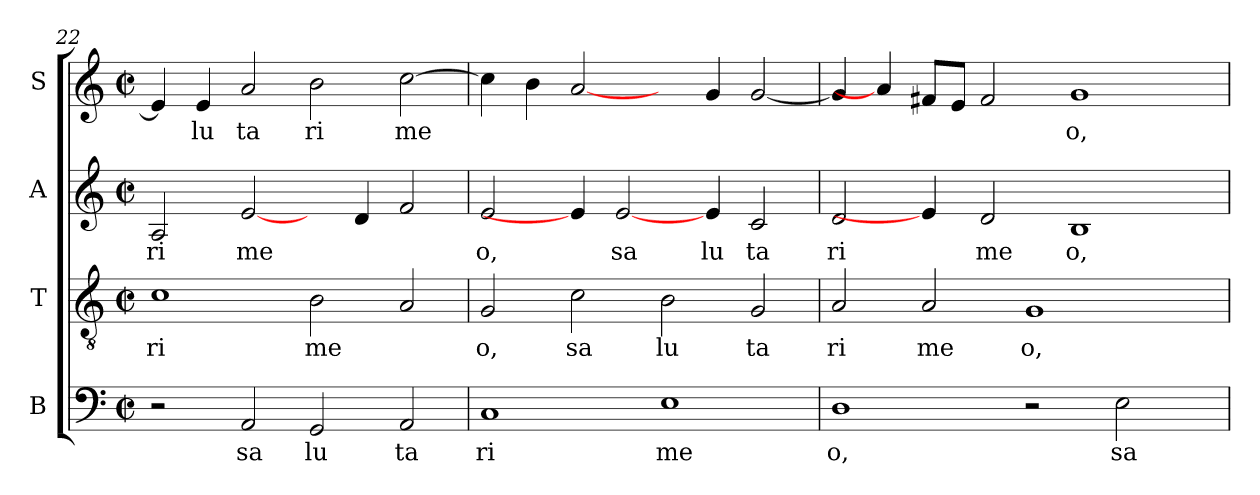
**kern	**text	**kern	**text	**kern	**text	**kern	**text
*part4	*part4	*part3	*part3	*part2	*part2	*part1	*part1
*staff4	*staff4	*staff3	*staff3	*staff2	*staff2	*staff1	*staff1
*I"B	*	*I"T	*	*I"A	*	*I"S	*
*I'B	*	*I'T	*	*I'A	*	*I'S	*
!!LO:PB:g=z
*clefF4	*	*clefGv2	*	*clefG2	*	*clefG2	*
*k[]	*	*k[]	*	*k[]	*	*k[]	*
*C:	*	*C:	*	*C:	*	*C:	*
*M2/2	*	*M2/2	*	*M2/2	*	*M2/2	*
*met(c|)	*	*met(c|)	*	*met(c|)	*	*met(c|)	*
=22	=22	=22	=22	=22	=22	=22	=22
!	!	!	!LO:LY:b:cj	!	!LO:LY:b:cj	!	!LO:LY:b:cj
2r	.	1c	ri	2A/	-ri	4e/]	.
!	!	!	!	!	!	!	!LO:LY:b:cj
.	.	.	.	.	.	4e/	lu
!	!LO:LY:b:cj	!	!	!	!LO:LY:b:cj	!	!LO:LY:b:cj
2AA/	sa	.	.	[2e/	me	2a/	ta
!	!LO:LY:b:cj	!	!LO:LY:b:cj	!	!	!	!LO:LY:b:cj
2GG/	lu	2B\	me	4ryy	.	2b\	ri
!	!	!	!	!	!LO:LY:b:cj	!	!
.	.	.	.	4d/	.	.	.
!	!LO:LY:b:cj	!	!LO:LY:b:cj	!	!LO:LY:b:cj	!	!LO:LY:b:cj
2AA/	ta	2A/	.	2f/	.	[>2cc\	me
=23	=23	=23	=23	=23	=23	=23	=23
!	!LO:LY:b:cj	!	!LO:LY:b:cj	!	!LO:LY:b:cj	!	!LO:LY:b:cj
1C	ri	2G/	o,	2e/	o,	4cc\]	.
!	!	!	!	!	!	!	!LO:LY:b:cj
.	.	.	.	.	.	4b\	.
!	!	!	!LO:LY:b:cj	!	!	!	!LO:LY:b:cj
.	.	2c\	sa	4e/]	.	[2a/	.
!	!	!	!	!	!LO:LY:b:cj	!	!
.	.	.	.	[2e/	sa	.	.
!	!LO:LY:b:cj	!	!LO:LY:b:cj	!	!	!	!
1E	me	2B\	lu	.	.	4ryy	.
!	!	!	!	!	!LO:LY:b:cj	!	!LO:LY:b:cj
.	.	.	.	4e/	lu	4g/	.
!	!	!	!LO:LY:b:cj	!	!LO:LY:b:cj	!	!LO:LY:b:cj
.	.	2G/	ta	2c/	ta	[<2g/	.
=24	=24	=24	=24	=24	=24	=24	=24
!	!LO:LY:b:cj	!	!LO:LY:b:cj	!	!LO:LY:b:cj	!	!LO:LY:b:cj
1D	o,	2A/	ri	2d/	ri	4g/]	.
.	.	.	.	.	.	4a/]	.
!	!	!	!LO:LY:b:cj	!	!	!	!LO:LY:b:cj
.	.	2A/	me	4e/]	.	8f#X/L	.
!	!	!	!	!	!	!	!LO:LY:b:cj
.	.	.	.	.	.	8e/J	.
!	!	!	!	!	!LO:LY:b:cj	!	!LO:LY:b:cj
.	.	.	.	2d/	me	2f#/	.
!	!	!	!LO:LY:b:cj	!	!	!	!
2r	.	1G	o,	.	.	.	.
!	!	!	!	!	!LO:LY:b:cj	!	!LO:LY:b:cj
.	.	.	.	1B	o,	1g	o,
!	!LO:LY:b:cj	!	!	!	!	!	!
2E\	sa	.	.	.	.	.	.
4ryy	.	4ryy	.	.	.	.	.
=	=	=	=	=	=	=	=
*-	*-	*-	*-	*-	*-	*-	*-
